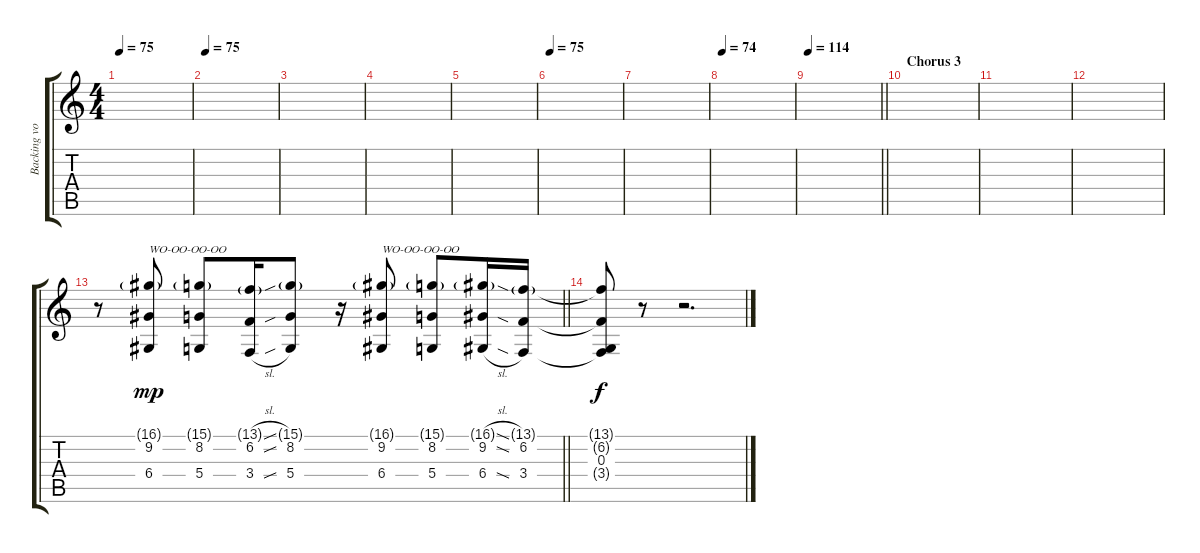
\track ("Backing vocals" "Backing vo") {instrument lead2sawtooth}
\staff {score tabs}
\tuning (E4 B3 G3 D3 A2 E2) {hide}
\ts (4 4)
\tempo 75
\clef g2
\ks c
|
\tempo 75
|
|
|
|
\tempo 75
|
|
\tempo 74
|
\tempo 114
\barLineRight lightlight
|
\section ("" "Chorus 3")
|
|
|
\barLineRight lightlight
r.8 (16.1{g} 9.2 6.4).8{txt "WO-OO-OO-OO" dy mp} (15.1{g} 8.2 5.4).8 (13.1{sl g} 6.2{sl} 3.4{sl}).16 (15.1{g} 8.2 5.4).8 r.16 (16.1{g} 9.2 6.4).8{txt "WO-OO-OO-OO"} (15.1{g} 8.2 5.4).8 (16.1{sl g} 9.2{sl} 6.4{sl}).16 (13.1{g} 6.2 3.4).16 |
(13.1{t} 6.2{t} 0.3 3.4{t}).8{dy f} r.8 r.2{d}
